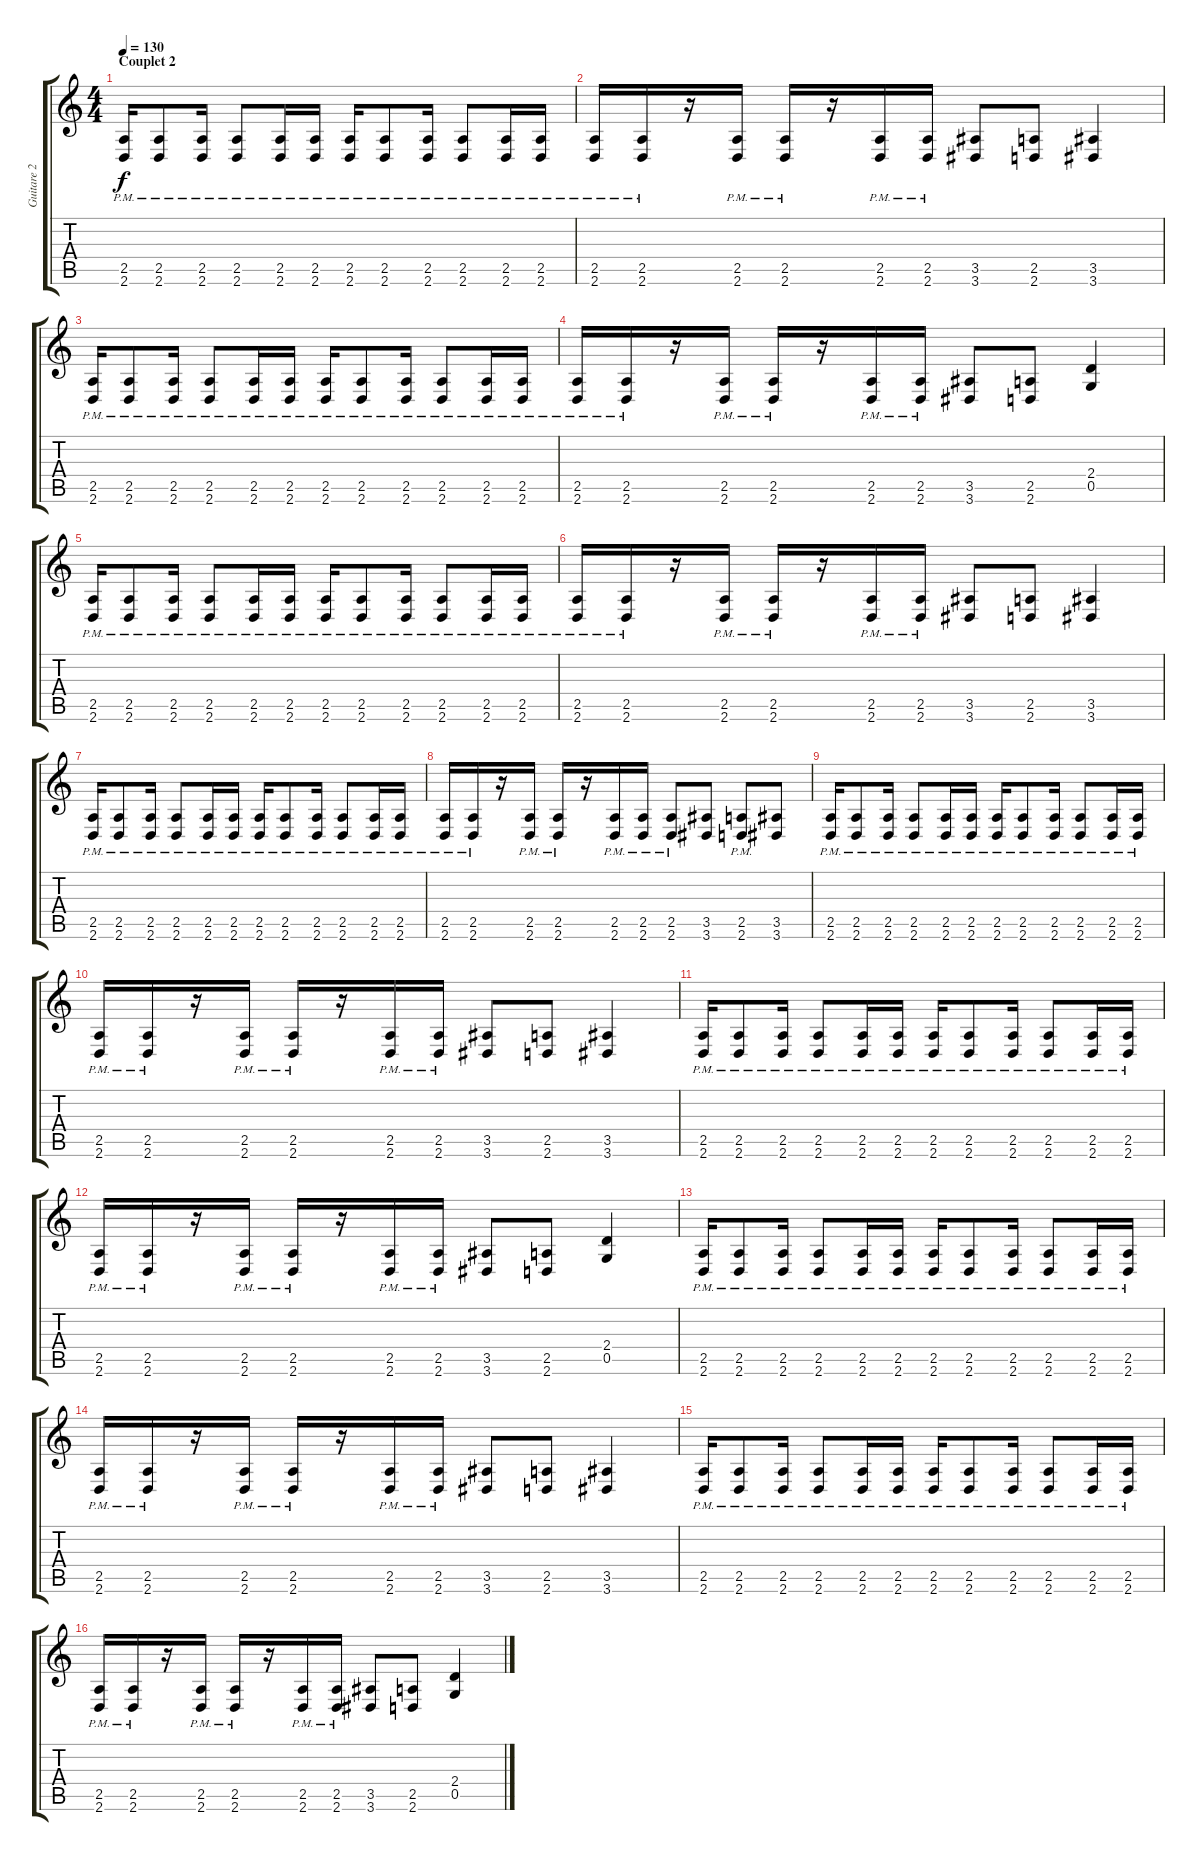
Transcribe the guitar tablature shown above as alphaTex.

\track ("Guitare 2" "Guitare 2") {instrument distortionguitar}
\staff {score tabs}
\tuning (D4 A3 F3 C3 G2 C2) {hide}
\ts (4 4)
\section ("" "Couplet 2")
\tempo 130
\clef g2
\ks c
(2.5{pm} 2.6{pm}).16{dy f} (2.5{pm} 2.6{pm}).8 (2.5{pm} 2.6{pm}).16 (2.5{pm} 2.6{pm}).8 (2.5{pm} 2.6{pm}).16 (2.5{pm} 2.6{pm}).16 (2.5{pm} 2.6{pm}).16 (2.5{pm} 2.6{pm}).8 (2.5{pm} 2.6{pm}).16 (2.5{pm} 2.6{pm}).8 (2.5{pm} 2.6{pm}).16 (2.5{pm} 2.6{pm}).16 |
(2.5{pm} 2.6{pm}).16 (2.5{pm} 2.6{pm}).16 r.16 (2.5{pm} 2.6{pm}).16 (2.5{pm} 2.6{pm}).16 r.16 (2.5{pm} 2.6{pm}).16 (2.5{pm} 2.6{pm}).16 (3.5 3.6).8 (2.5 2.6).8 (3.5 3.6).4 |
(2.5{pm} 2.6{pm}).16 (2.5{pm} 2.6{pm}).8 (2.5{pm} 2.6{pm}).16 (2.5{pm} 2.6{pm}).8 (2.5{pm} 2.6{pm}).16 (2.5{pm} 2.6{pm}).16 (2.5{pm} 2.6{pm}).16 (2.5{pm} 2.6{pm}).8 (2.5{pm} 2.6{pm}).16 (2.5{pm} 2.6{pm}).8 (2.5{pm} 2.6{pm}).16 (2.5{pm} 2.6{pm}).16 |
(2.5{pm} 2.6{pm}).16 (2.5{pm} 2.6{pm}).16 r.16 (2.5{pm} 2.6{pm}).16 (2.5{pm} 2.6{pm}).16 r.16 (2.5{pm} 2.6{pm}).16 (2.5{pm} 2.6{pm}).16 (3.5 3.6).8 (2.5 2.6).8 (2.4 0.5).4 |
(2.5{pm} 2.6{pm}).16 (2.5{pm} 2.6{pm}).8 (2.5{pm} 2.6{pm}).16 (2.5{pm} 2.6{pm}).8 (2.5{pm} 2.6{pm}).16 (2.5{pm} 2.6{pm}).16 (2.5{pm} 2.6{pm}).16 (2.5{pm} 2.6{pm}).8 (2.5{pm} 2.6{pm}).16 (2.5{pm} 2.6{pm}).8 (2.5{pm} 2.6{pm}).16 (2.5{pm} 2.6{pm}).16 |
(2.5{pm} 2.6{pm}).16 (2.5{pm} 2.6{pm}).16 r.16 (2.5{pm} 2.6{pm}).16 (2.5{pm} 2.6{pm}).16 r.16 (2.5{pm} 2.6{pm}).16 (2.5{pm} 2.6{pm}).16 (3.5 3.6).8 (2.5 2.6).8 (3.5 3.6).4 |
(2.5{pm} 2.6{pm}).16 (2.5{pm} 2.6{pm}).8 (2.5{pm} 2.6{pm}).16 (2.5{pm} 2.6{pm}).8 (2.5{pm} 2.6{pm}).16 (2.5{pm} 2.6{pm}).16 (2.5{pm} 2.6{pm}).16 (2.5{pm} 2.6{pm}).8 (2.5{pm} 2.6{pm}).16 (2.5{pm} 2.6{pm}).8 (2.5{pm} 2.6{pm}).16 (2.5{pm} 2.6{pm}).16 |
(2.5{pm} 2.6{pm}).16 (2.5{pm} 2.6{pm}).16 r.16 (2.5{pm} 2.6{pm}).16 (2.5{pm} 2.6{pm}).16 r.16 (2.5{pm} 2.6{pm}).16 (2.5{pm} 2.6{pm}).16 (2.5{pm} 2.6{pm}).8 (3.5 3.6).8 (2.5{pm} 2.6{pm}).8 (3.5 3.6).8 |
(2.5{pm} 2.6{pm}).16 (2.5{pm} 2.6{pm}).8 (2.5{pm} 2.6{pm}).16 (2.5{pm} 2.6{pm}).8 (2.5{pm} 2.6{pm}).16 (2.5{pm} 2.6{pm}).16 (2.5{pm} 2.6{pm}).16 (2.5{pm} 2.6{pm}).8 (2.5{pm} 2.6{pm}).16 (2.5{pm} 2.6{pm}).8 (2.5{pm} 2.6{pm}).16 (2.5{pm} 2.6{pm}).16 |
(2.5{pm} 2.6{pm}).16 (2.5{pm} 2.6{pm}).16 r.16 (2.5{pm} 2.6{pm}).16 (2.5{pm} 2.6{pm}).16 r.16 (2.5{pm} 2.6{pm}).16 (2.5{pm} 2.6{pm}).16 (3.5 3.6).8 (2.5 2.6).8 (3.5 3.6).4 |
(2.5{pm} 2.6{pm}).16 (2.5{pm} 2.6{pm}).8 (2.5{pm} 2.6{pm}).16 (2.5{pm} 2.6{pm}).8 (2.5{pm} 2.6{pm}).16 (2.5{pm} 2.6{pm}).16 (2.5{pm} 2.6{pm}).16 (2.5{pm} 2.6{pm}).8 (2.5{pm} 2.6{pm}).16 (2.5{pm} 2.6{pm}).8 (2.5{pm} 2.6{pm}).16 (2.5{pm} 2.6{pm}).16 |
(2.5{pm} 2.6{pm}).16 (2.5{pm} 2.6{pm}).16 r.16 (2.5{pm} 2.6{pm}).16 (2.5{pm} 2.6{pm}).16 r.16 (2.5{pm} 2.6{pm}).16 (2.5{pm} 2.6{pm}).16 (3.5 3.6).8 (2.5 2.6).8 (2.4 0.5).4 |
(2.5{pm} 2.6{pm}).16 (2.5{pm} 2.6{pm}).8 (2.5{pm} 2.6{pm}).16 (2.5{pm} 2.6{pm}).8 (2.5{pm} 2.6{pm}).16 (2.5{pm} 2.6{pm}).16 (2.5{pm} 2.6{pm}).16 (2.5{pm} 2.6{pm}).8 (2.5{pm} 2.6{pm}).16 (2.5{pm} 2.6{pm}).8 (2.5{pm} 2.6{pm}).16 (2.5{pm} 2.6{pm}).16 |
(2.5{pm} 2.6{pm}).16 (2.5{pm} 2.6{pm}).16 r.16 (2.5{pm} 2.6{pm}).16 (2.5{pm} 2.6{pm}).16 r.16 (2.5{pm} 2.6{pm}).16 (2.5{pm} 2.6{pm}).16 (3.5 3.6).8 (2.5 2.6).8 (3.5 3.6).4 |
(2.5{pm} 2.6{pm}).16 (2.5{pm} 2.6{pm}).8 (2.5{pm} 2.6{pm}).16 (2.5{pm} 2.6{pm}).8 (2.5{pm} 2.6{pm}).16 (2.5{pm} 2.6{pm}).16 (2.5{pm} 2.6{pm}).16 (2.5{pm} 2.6{pm}).8 (2.5{pm} 2.6{pm}).16 (2.5{pm} 2.6{pm}).8 (2.5{pm} 2.6{pm}).16 (2.5{pm} 2.6{pm}).16 |
(2.5{pm} 2.6{pm}).16 (2.5{pm} 2.6{pm}).16 r.16 (2.5{pm} 2.6{pm}).16 (2.5{pm} 2.6{pm}).16 r.16 (2.5{pm} 2.6{pm}).16 (2.5{pm} 2.6{pm}).16 (3.5 3.6).8 (2.5 2.6).8 (2.4 0.5).4
